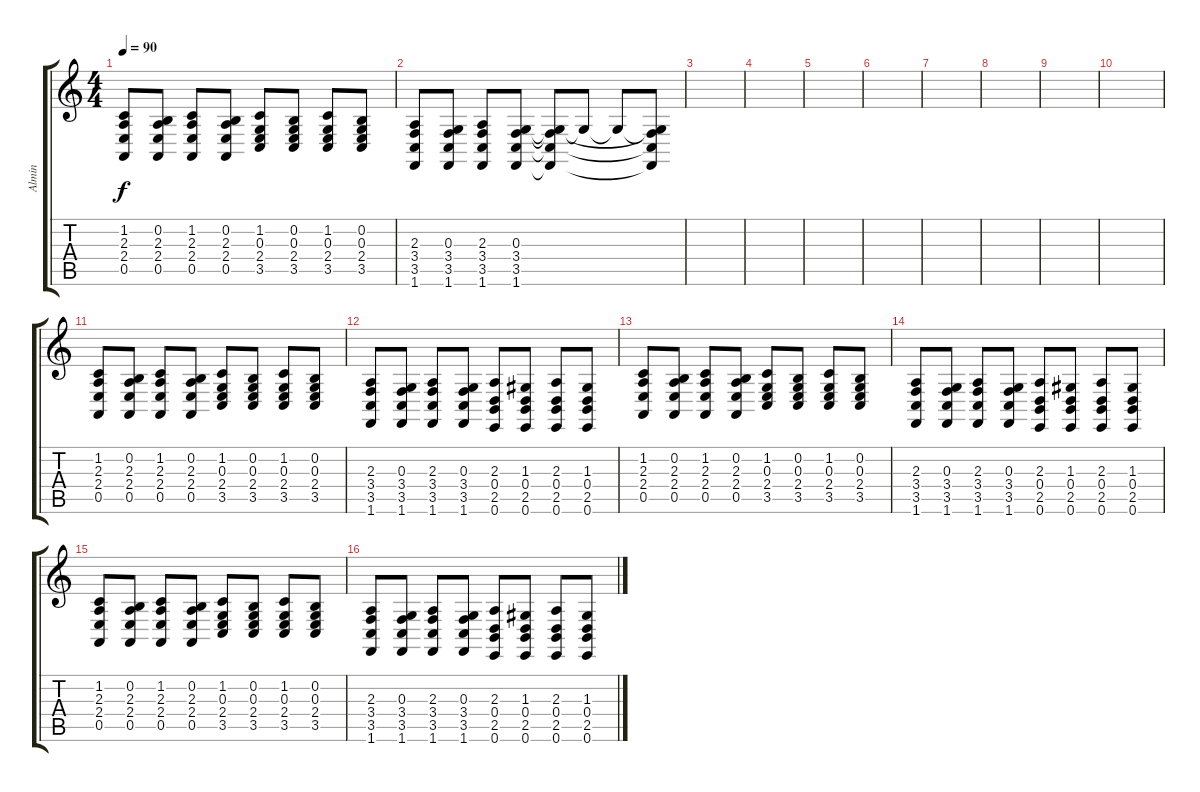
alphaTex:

\track ("Almin" "Almin") {instrument brightacousticpiano}
\staff {score tabs}
\tuning (E4 B3 G3 D3 A2 E2) {hide}
\ts (4 4)
\tempo 90
\clef g2
\ks c
(1.2 2.3 2.4 0.5).8{dy f} (0.2 2.3 2.4 0.5).8 (1.2 2.3 2.4 0.5).8 (0.2 2.3 2.4 0.5).8 (1.2 0.3 2.4 3.5).8 (0.2 0.3 2.4 3.5).8 (1.2 0.3 2.4 3.5).8 (0.2 0.3 2.4 3.5).8 |
(2.3 3.4 3.5 1.6).8 (0.3 3.4 3.5 1.6).8 (2.3 3.4 3.5 1.6).8 (0.3 3.4 3.5 1.6).8 (0.3{t} 3.4{t} 3.5{t} 1.6{t}).8 0.3{t}.8 0.3{t}.8 (0.3{t} 3.4{t} 3.5{t} 1.6{t}).8 |
|
|
|
|
|
|
|
|
(1.2 2.3 2.4 0.5).8 (0.2 2.3 2.4 0.5).8 (1.2 2.3 2.4 0.5).8 (0.2 2.3 2.4 0.5).8 (1.2 0.3 2.4 3.5).8 (0.2 0.3 2.4 3.5).8 (1.2 0.3 2.4 3.5).8 (0.2 0.3 2.4 3.5).8 |
(2.3 3.4 3.5 1.6).8 (0.3 3.4 3.5 1.6).8 (2.3 3.4 3.5 1.6).8 (0.3 3.4 3.5 1.6).8 (2.3 0.4 2.5 0.6).8 (1.3 0.4 2.5 0.6).8 (2.3 0.4 2.5 0.6).8 (1.3 0.4 2.5 0.6).8 |
(1.2 2.3 2.4 0.5).8 (0.2 2.3 2.4 0.5).8 (1.2 2.3 2.4 0.5).8 (0.2 2.3 2.4 0.5).8 (1.2 0.3 2.4 3.5).8 (0.2 0.3 2.4 3.5).8 (1.2 0.3 2.4 3.5).8 (0.2 0.3 2.4 3.5).8 |
(2.3 3.4 3.5 1.6).8 (0.3 3.4 3.5 1.6).8 (2.3 3.4 3.5 1.6).8 (0.3 3.4 3.5 1.6).8 (2.3 0.4 2.5 0.6).8 (1.3 0.4 2.5 0.6).8 (2.3 0.4 2.5 0.6).8 (1.3 0.4 2.5 0.6).8 |
(1.2 2.3 2.4 0.5).8 (0.2 2.3 2.4 0.5).8 (1.2 2.3 2.4 0.5).8 (0.2 2.3 2.4 0.5).8 (1.2 0.3 2.4 3.5).8 (0.2 0.3 2.4 3.5).8 (1.2 0.3 2.4 3.5).8 (0.2 0.3 2.4 3.5).8 |
(2.3 3.4 3.5 1.6).8 (0.3 3.4 3.5 1.6).8 (2.3 3.4 3.5 1.6).8 (0.3 3.4 3.5 1.6).8 (2.3 0.4 2.5 0.6).8 (1.3 0.4 2.5 0.6).8 (2.3 0.4 2.5 0.6).8 (1.3 0.4 2.5 0.6).8
